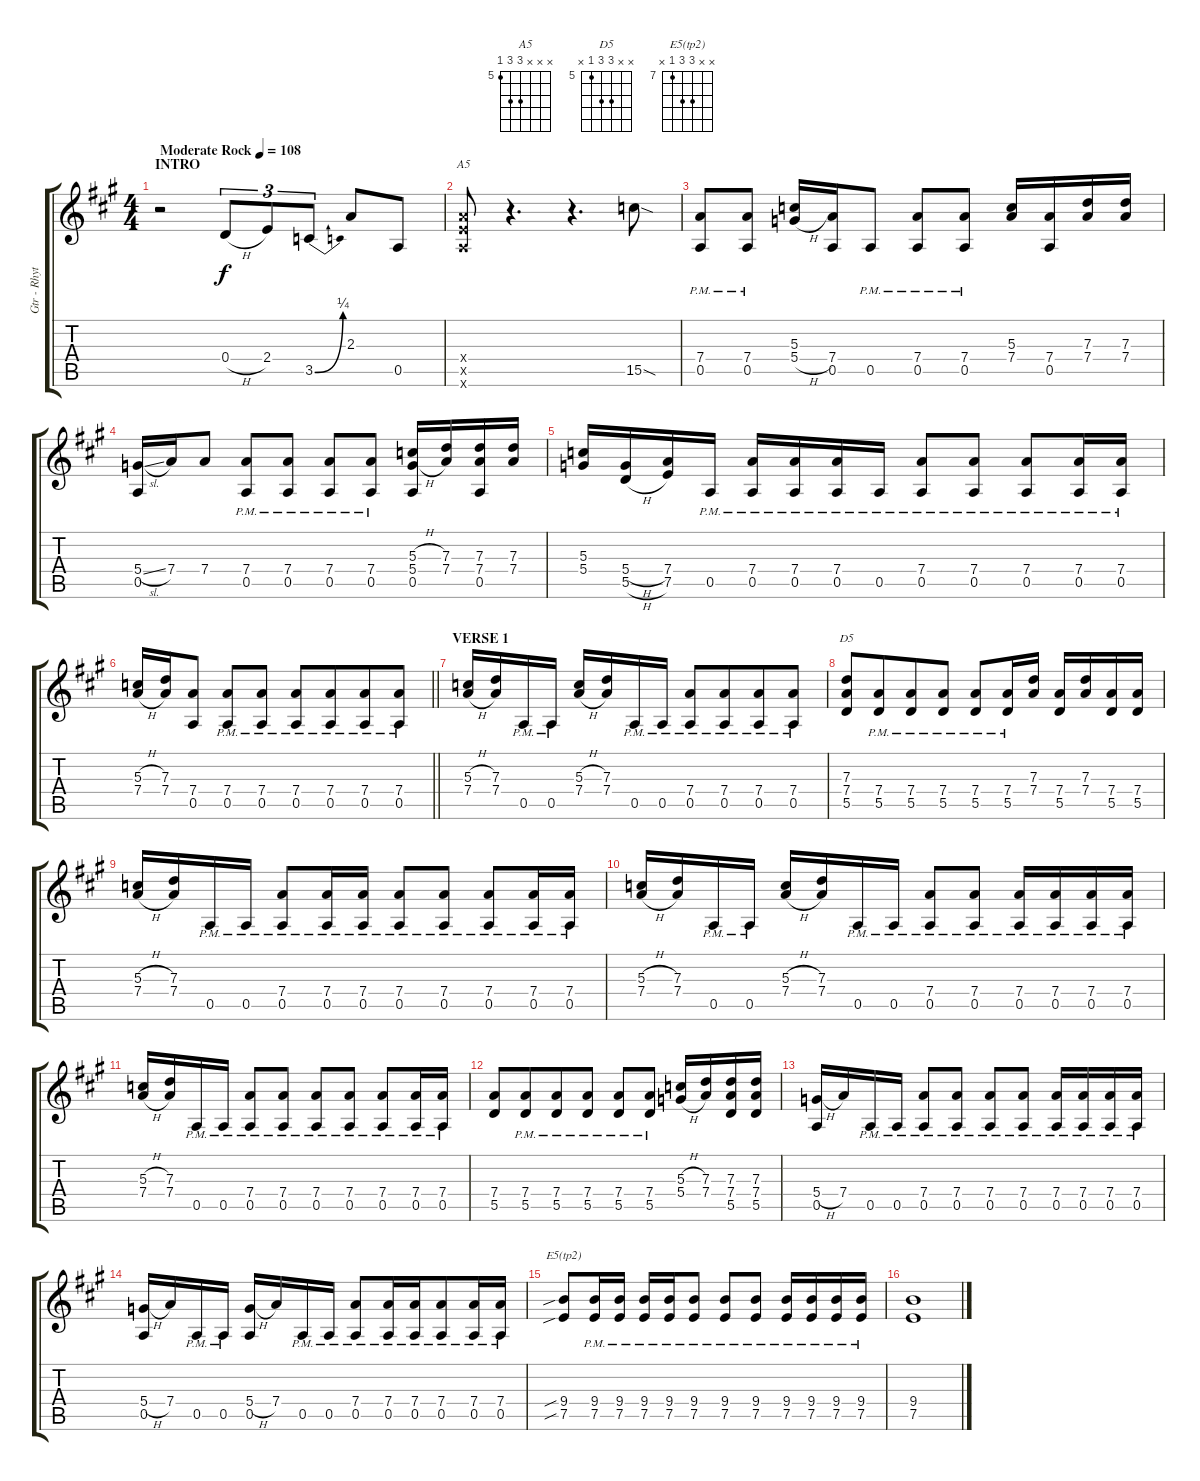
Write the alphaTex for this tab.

\track ("Gtr - Rhythm" "Gtr - Rhyt") {instrument overdrivenguitar}
\staff {score tabs}
\tuning (E4 B3 G3 D3 A2 E2) {hide}
\chord ("A5" x x x 7 7 5) {firstfret 5}
\chord ("D5" x x 7 7 5 x) {firstfret 5}
\chord ("E5(tp2)" x x 9 9 7 x) {firstfret 7}
\ts (4 4)
\section ("" "INTRO")
\tempo (108 "Moderate Rock")
\clef g2
\ks a
r.2{dy f instrument overdrivenguitar} 0.4{h}.8{tu (3 2)} 2.4.8{tu (3 2)} 3.5{be (bend 0 0 60 1)}.8{tu (3 2) beam split} 2.3.8 0.5.8 |
(7.4{x} 7.5{x} 5.6{x}).8{ch "A5"} r.4{d} r.4{d} 15.5{sod}.8 |
(7.4{pm} 0.5{pm}).8 (7.4{pm} 0.5{pm}).8 (5.3 5.4{h}).16 (7.4 0.5).16 0.5{pm}.8 (7.4{pm} 0.5{pm}).8 (7.4{pm} 0.5{pm}).8 (5.3 7.4).16 (7.4 0.5).16 (7.3 7.4).16 (7.3 7.4).16 |
(5.4{sl} 0.5).16 7.4.16 7.4.8 (7.4{pm} 0.5{pm}).8 (7.4{pm} 0.5{pm}).8 (7.4{pm} 0.5{pm}).8 (7.4{pm} 0.5{pm}).8 (5.3{h} 5.4{h} 0.5).16 (7.3 7.4).16 (7.3 7.4 0.5).16 (7.3 7.4).16 |
(5.3 5.4).16 (5.4{h} 5.5{h}).16 (7.4 7.5).16 0.5{pm}.16 (7.4{pm} 0.5{pm}).16 (7.4{pm} 0.5{pm}).16 (7.4{pm} 0.5{pm}).16 0.5{pm}.16 (7.4{pm} 0.5{pm}).8 (7.4{pm} 0.5{pm}).8 (7.4{pm} 0.5{pm}).8 (7.4{pm} 0.5{pm}).16 (7.4{pm} 0.5{pm}).16 |
\barLineRight lightlight
(5.3{h} 7.4{h}).16 (7.3 7.4).16 (7.4 0.5).8 (7.4{pm} 0.5{pm}).8 (7.4{pm} 0.5{pm}).8 (7.4{pm} 0.5{pm}).8 (7.4{pm} 0.5{pm}).8{beam merge} (7.4{pm} 0.5{pm}).8 (7.4{pm} 0.5{pm}).8 |
\section ("" "VERSE 1")
(5.3{h} 7.4{h}).16 (7.3 7.4).16 0.5{pm}.16 0.5{pm}.16 (5.3{h} 7.4{h}).16 (7.3 7.4).16 0.5{pm}.16 0.5{pm}.16 (7.4{pm} 0.5{pm}).8 (7.4{pm} 0.5{pm}).8{beam merge} (7.4{pm} 0.5{pm}).8 (7.4{pm} 0.5{pm}).8 |
(7.3 7.4 5.5).8{ch "D5"} (7.4{pm} 5.5{pm}).8{beam merge} (7.4{pm} 5.5{pm}).8 (7.4{pm} 5.5{pm}).8 (7.4{pm} 5.5{pm}).8 (7.4{pm} 5.5{pm}).16 (7.3 7.4).16 (7.4 5.5).16 (7.3 7.4).16 (7.4 5.5).16 (7.4 5.5).16 |
(5.3{h} 7.4{h}).16 (7.3 7.4).16 0.5{pm}.16 0.5{pm}.16 (7.4{pm} 0.5{pm}).8 (7.4{pm} 0.5{pm}).16{beam merge} (7.4{pm} 0.5{pm}).16 (7.4{pm} 0.5{pm}).8 (7.4{pm} 0.5{pm}).8 (7.4{pm} 0.5{pm}).8 (7.4{pm} 0.5{pm}).16{beam merge} (7.4{pm} 0.5{pm}).16 |
(5.3{h} 7.4{h}).16 (7.3 7.4).16 0.5{pm}.16 0.5{pm}.16 (5.3{h} 7.4{h}).16 (7.3 7.4).16 0.5{pm}.16 0.5{pm}.16 (7.4{pm} 0.5{pm}).8 (7.4{pm} 0.5{pm}).8 (7.4{pm} 0.5{pm}).16{beam merge} (7.4{pm} 0.5{pm}).16 (7.4{pm} 0.5{pm}).16{beam merge} (7.4{pm} 0.5{pm}).16 |
(5.3{h} 7.4{h}).16 (7.3 7.4).16 0.5{pm}.16 0.5{pm}.16 (7.4{pm} 0.5{pm}).8{beam merge} (7.4{pm} 0.5{pm}).8 (7.4{pm} 0.5{pm}).8 (7.4{pm} 0.5{pm}).8 (7.4{pm} 0.5{pm}).8 (7.4{pm} 0.5{pm}).16{beam merge} (7.4{pm} 0.5{pm}).16 |
(7.4 5.5).8 (7.4{pm} 5.5{pm}).8{beam merge} (7.4{pm} 5.5{pm}).8 (7.4{pm} 5.5{pm}).8 (7.4{pm} 5.5{pm}).8 (7.4{pm} 5.5{pm}).8 (5.3{h} 5.4{h}).16 (7.3 7.4).16 (7.3 7.4 5.5).16 (7.3 7.4 5.5).16 |
(5.4{h} 0.5).16 7.4.16 0.5{pm}.16 0.5{pm}.16 (7.4{pm} 0.5{pm}).8{beam merge} (7.4{pm} 0.5{pm}).8 (7.4{pm} 0.5{pm}).8 (7.4{pm} 0.5{pm}).8 (7.4{pm} 0.5{pm}).16{beam merge} (7.4{pm} 0.5{pm}).16 (7.4{pm} 0.5{pm}).16{beam merge} (7.4{pm} 0.5{pm}).16 |
(5.4{h} 0.5).16 7.4.16 0.5{pm}.16 0.5{pm}.16 (5.4{h} 0.5).16 7.4.16 0.5{pm}.16 0.5{pm}.16 (7.4{pm} 0.5{pm}).8 (7.4{pm} 0.5{pm}).16 (7.4{pm} 0.5{pm}).16{beam merge} (7.4{pm} 0.5{pm}).8 (7.4{pm} 0.5{pm}).16 (7.4{pm} 0.5{pm}).16 |
(9.4{sib} 7.5{sib}).8{ch "E5(tp2)"} (9.4{pm} 7.5{pm}).16 (9.4{pm} 7.5{pm}).16 (9.4{pm} 7.5{pm}).16 (9.4{pm} 7.5{pm}).16 (9.4{pm} 7.5{pm}).8 (9.4{pm} 7.5{pm}).8 (9.4{pm} 7.5{pm}).8 (9.4{pm} 7.5{pm}).16 (9.4{pm} 7.5{pm}).16 (9.4{pm} 7.5{pm}).16 (9.4{pm} 7.5{pm}).16 |
(9.4 7.5).1
